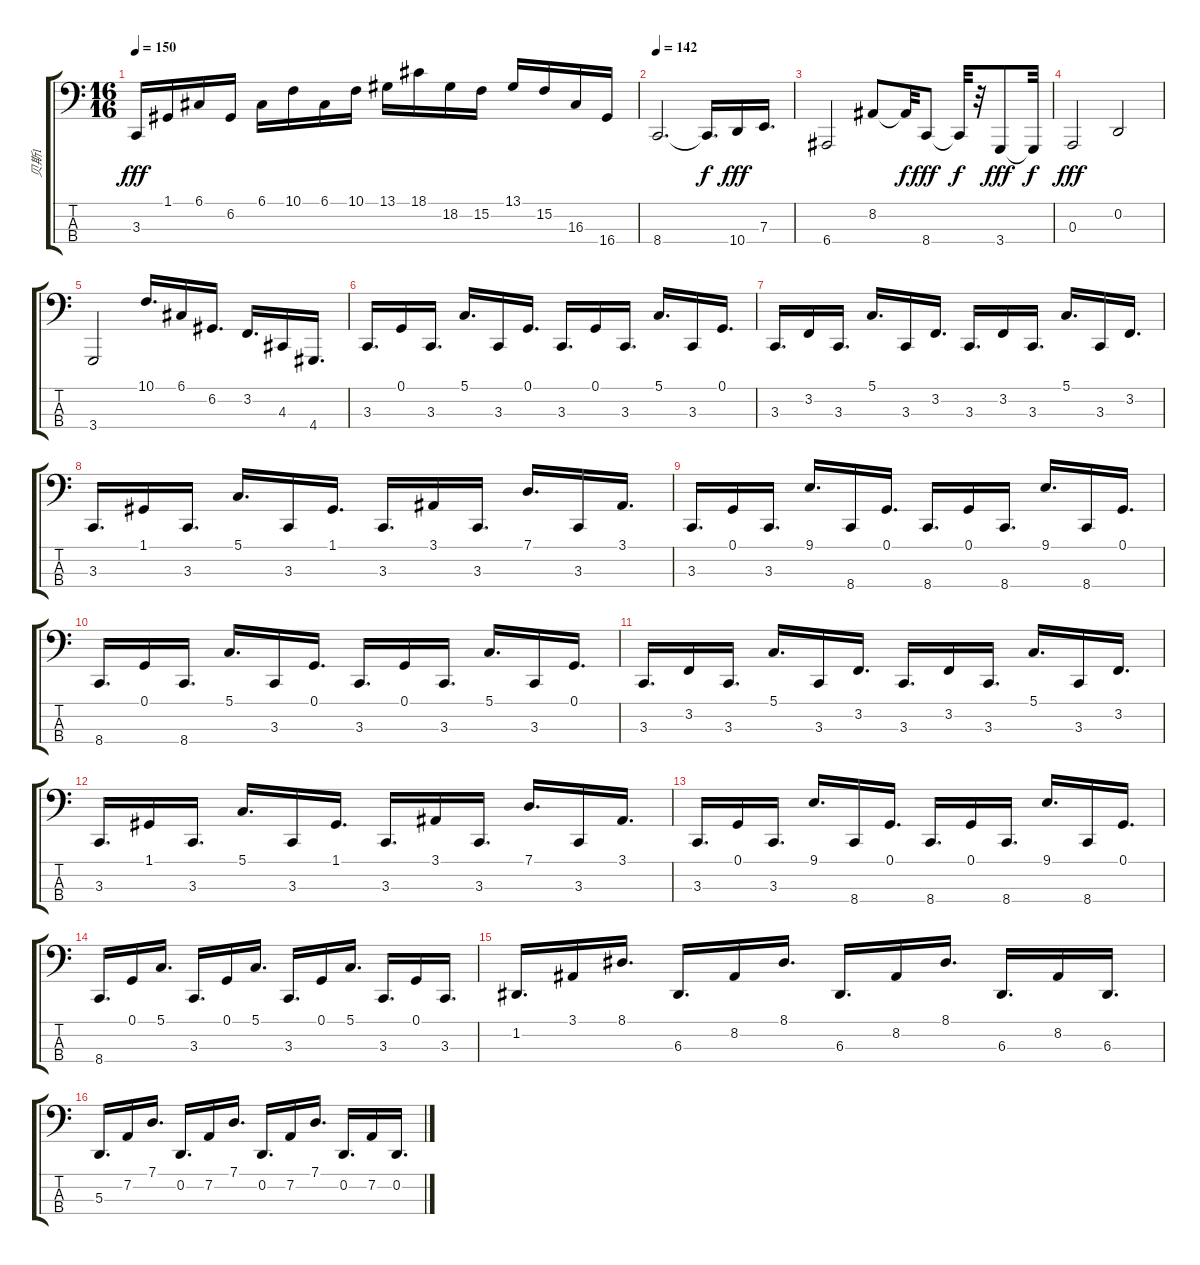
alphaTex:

\track ("贝斯1" "贝斯1") {instrument harpsichord}
\staff {score tabs}
\tuning (G2 D2 A1 E1) {hide}
\ts (16 16)
\tempo 150
\clef f4
\ks c
3.3.16{dy fff} 1.1.16 6.1.16 6.2.16 6.1.16 10.1.16 6.1.16 10.1.16 13.1.16 18.1.16 18.2.16 15.2.16 13.1.16 15.2.16 16.3.16 16.4.16 |
\tempo 142
8.4.2{d} 8.4{t}.16{d dy f} 10.4.16{dy fff} 7.3.16{d} |
6.4.2 8.2.8 8.2{t}.32{dy f} 8.4.8{dy fff} 8.4{t}.32{dy f} r.32 3.4.8{dy fff} 3.4{t}.32{dy f} |
0.3.2{dy fff} 0.2.2 |
3.4.2 10.1.16{d} 6.1.16 6.2.16{d} 3.2.16{d} 4.3.16 4.4.16{d} |
3.3.16{d} 0.1.16 3.3.16{d} 5.1.16{d} 3.3.16 0.1.16{d} 3.3.16{d} 0.1.16 3.3.16{d} 5.1.16{d} 3.3.16 0.1.16{d} |
3.3.16{d} 3.2.16 3.3.16{d} 5.1.16{d} 3.3.16 3.2.16{d} 3.3.16{d} 3.2.16 3.3.16{d} 5.1.16{d} 3.3.16 3.2.16{d} |
3.3.16{d} 1.1.16 3.3.16{d} 5.1.16{d} 3.3.16 1.1.16{d} 3.3.16{d} 3.1.16 3.3.16{d} 7.1.16{d} 3.3.16 3.1.16{d} |
3.3.16{d} 0.1.16 3.3.16{d} 9.1.16{d} 8.4.16 0.1.16{d} 8.4.16{d} 0.1.16 8.4.16{d} 9.1.16{d} 8.4.16 0.1.16{d} |
8.4.16{d} 0.1.16 8.4.16{d} 5.1.16{d} 3.3.16 0.1.16{d} 3.3.16{d} 0.1.16 3.3.16{d} 5.1.16{d} 3.3.16 0.1.16{d} |
3.3.16{d} 3.2.16 3.3.16{d} 5.1.16{d} 3.3.16 3.2.16{d} 3.3.16{d} 3.2.16 3.3.16{d} 5.1.16{d} 3.3.16 3.2.16{d} |
3.3.16{d} 1.1.16 3.3.16{d} 5.1.16{d} 3.3.16 1.1.16{d} 3.3.16{d} 3.1.16 3.3.16{d} 7.1.16{d} 3.3.16 3.1.16{d} |
3.3.16{d} 0.1.16 3.3.16{d} 9.1.16{d} 8.4.16 0.1.16{d} 8.4.16{d} 0.1.16 8.4.16{d} 9.1.16{d} 8.4.16 0.1.16{d} |
8.4.16{d} 0.1.16 5.1.16{d} 3.3.16{d} 0.1.16 5.1.16{d} 3.3.16{d} 0.1.16 5.1.16{d} 3.3.16{d} 0.1.16 3.3.16{d} |
1.2.16{d} 3.1.16 8.1.16{d} 6.3.16{d} 8.2.16 8.1.16{d} 6.3.16{d} 8.2.16 8.1.16{d} 6.3.16{d} 8.2.16 6.3.16{d} |
5.3.16{d} 7.2.16 7.1.16{d} 0.2.16{d} 7.2.16 7.1.16{d} 0.2.16{d} 7.2.16 7.1.16{d} 0.2.16{d} 7.2.16 0.2.16{d}
